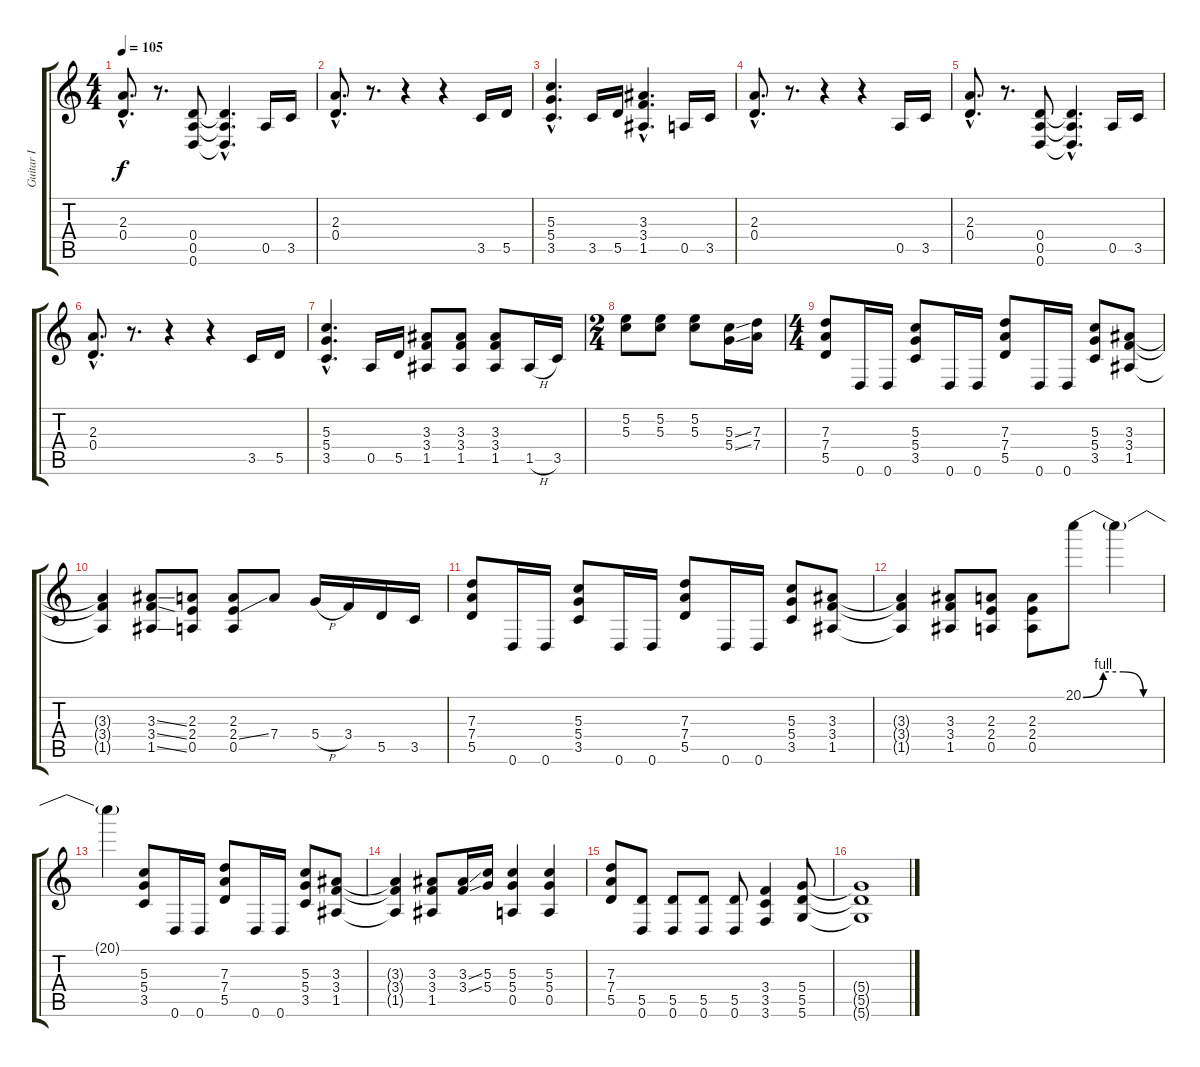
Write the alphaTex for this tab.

\track ("Guitar I" "Guitar I") {instrument distortionguitar}
\staff {score tabs}
\tuning (E4 B3 G3 D3 A2 D2) {hide}
\ts (4 4)
\tempo 105
\clef g2
\ks c
(2.3{hac} 0.4{hac}).8{d dy f} r.8{d} (0.4 0.5 0.6).8 (0.4{hac t} 0.5{hac t} 0.6{hac t}).4{d} 0.5.16 3.5.16 |
(2.3{hac} 0.4{hac}).8{d} r.8{d} r.4 r.4 3.5.16 5.5.16 |
(5.3{hac} 5.4{hac} 3.5{hac}).4{d} 3.5.16 5.5.16 (3.3{hac} 3.4{hac} 1.5{hac}).4{d} 0.5.16 3.5.16 |
(2.3{hac} 0.4{hac}).8{d} r.8{d} r.4 r.4 0.5.16 3.5.16 |
(2.3{hac} 0.4{hac}).8{d} r.8{d} (0.4 0.5 0.6).8 (0.4{hac t} 0.5{hac t} 0.6{hac t}).4{d} 0.5.16 3.5.16 |
(2.3{hac} 0.4{hac}).8{d} r.8{d} r.4 r.4 3.5.16 5.5.16 |
(5.3{hac} 5.4{hac} 3.5{hac}).4{d} 0.5.16 5.5.16 (3.3 3.4 1.5).8 (3.3 3.4 1.5).8 (3.3 3.4 1.5).8 1.5{h}.16 3.5.16 |
\ts (2 4)
(5.2 5.3).8 (5.2 5.3).8 (5.2 5.3).8 (5.3{ss} 5.4{ss}).16 (7.3 7.4).16 |
\ts (4 4)
(7.3 7.4 5.5).8 0.6.16 0.6.16 (5.3 5.4 3.5).8 0.6.16 0.6.16 (7.3 7.4 5.5).8 0.6.16 0.6.16 (5.3 5.4 3.5).8 (3.3 3.4 1.5).8 |
(3.3{t} 3.4{t} 1.5{t}).4 (3.3{ss} 3.4{ss} 1.5{ss}).8 (2.3 2.4 0.5).8 (2.3 2.4{ss} 0.5).8 7.4.8 5.4{h}.16 3.4.16 5.5.16 3.5.16 |
(7.3 7.4 5.5).8 0.6.16 0.6.16 (5.3 5.4 3.5).8 0.6.16 0.6.16 (7.3 7.4 5.5).8 0.6.16 0.6.16 (5.3 5.4 3.5).8 (3.3 3.4 1.5).8 |
(3.3{t} 3.4{t} 1.5{t}).4 (3.3 3.4 1.5).8 (2.3 2.4 0.5).8 (2.3 2.4 0.5).8 20.1{be (custom 0 0 15 4 30 4 45 0 60 0)}.8 20.1{t}.4 |
20.1{t}.4 (5.3 5.4 3.5).8 0.6.16 0.6.16 (7.3 7.4 5.5).8 0.6.16 0.6.16 (5.3 5.4 3.5).8 (3.3 3.4 1.5).8 |
(3.3{t} 3.4{t} 1.5{t}).4 (3.3 3.4 1.5).8 (3.3{ss} 3.4{ss}).16 (5.3 5.4).16 (5.3 5.4 0.5).4 (5.3 5.4 0.5).4 |
(7.3 7.4 5.5).8 (5.5 0.6).8 (5.5 0.6).8 (5.5 0.6).8 (5.5 0.6).8 (3.4 3.5 3.6).4 (5.4 5.5 5.6).8 |
(5.4{t} 5.5{t} 5.6{t}).1
